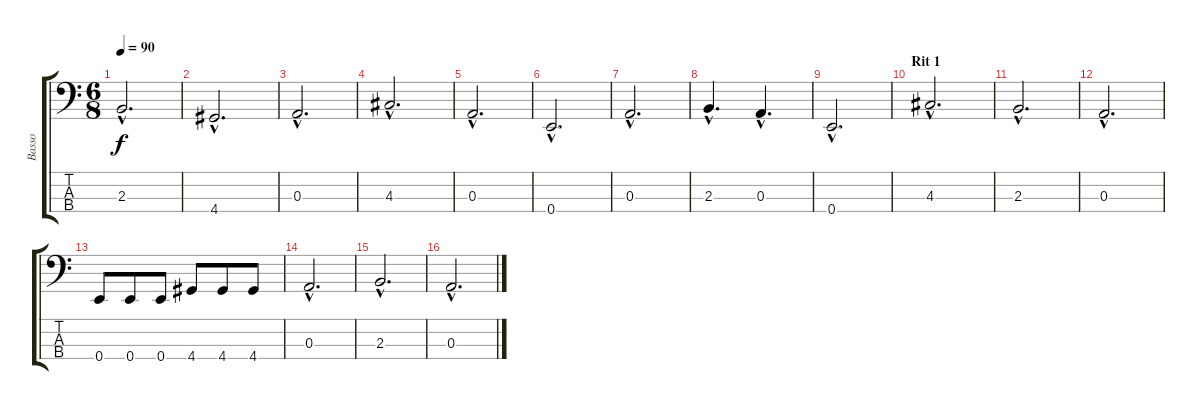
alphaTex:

\track ("Basso" "Basso") {instrument electricbassfinger}
\staff {score tabs}
\tuning (G2 D2 A1 E1) {hide}
\ts (6 8)
\tempo 90
\clef f4
\ks c
2.3{hac}.2{d dy f} |
4.4{hac}.2{d} |
0.3{hac}.2{d} |
4.3{hac}.2{d} |
0.3{hac}.2{d} |
0.4{hac}.2{d} |
0.3{hac}.2{d} |
2.3{hac}.4{d} 0.3{hac}.4{d} |
0.4{hac}.2{d} |
\section ("" "Rit 1")
4.3{hac}.2{d} |
2.3{hac}.2{d} |
0.3{hac}.2{d} |
0.4.8 0.4.8 0.4.8 4.4.8 4.4.8 4.4.8 |
0.3{hac}.2{d} |
2.3{hac}.2{d} |
0.3{hac}.2{d}
